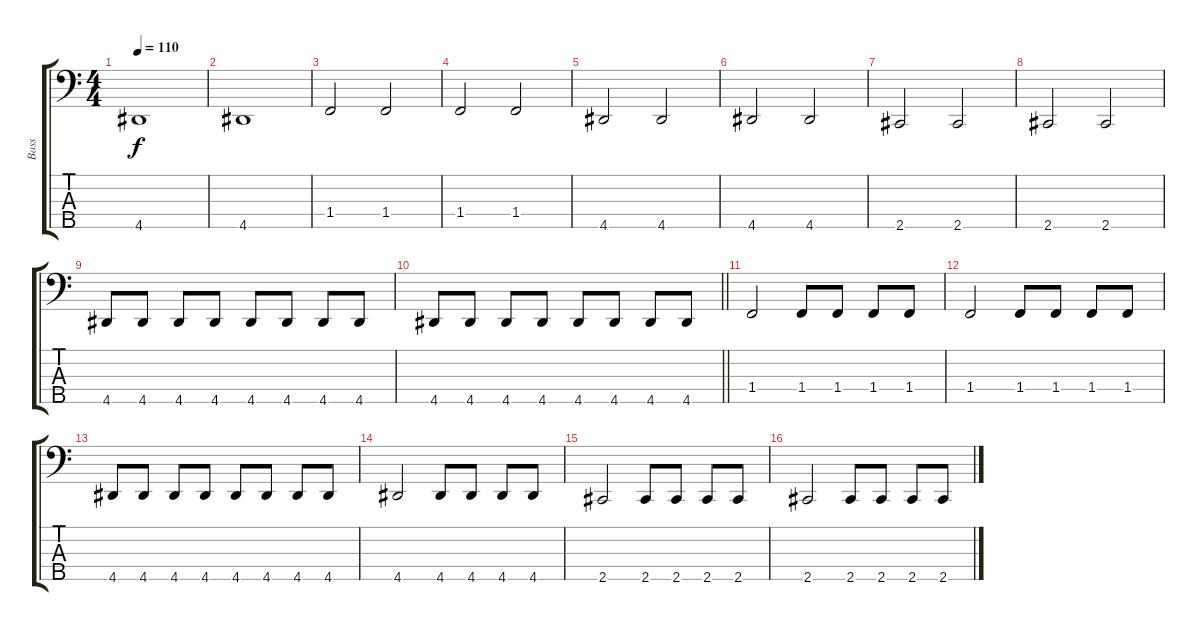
\track ("Bass" "Bass") {instrument electricbassfinger}
\staff {score tabs}
\tuning (G2 D2 A1 E1 B0) {hide}
\ts (4 4)
\tempo 110
\clef f4
\ks c
4.5.1{dy f} |
4.5.1 |
1.4.2 1.4.2 |
1.4.2 1.4.2 |
4.5.2 4.5.2 |
4.5.2 4.5.2 |
2.5.2 2.5.2 |
2.5.2 2.5.2 |
4.5.8 4.5.8 4.5.8 4.5.8 4.5.8 4.5.8 4.5.8 4.5.8 |
\barLineRight lightlight
4.5.8 4.5.8 4.5.8 4.5.8 4.5.8 4.5.8 4.5.8 4.5.8 |
\section ("" "")
1.4.2 1.4.8 1.4.8 1.4.8 1.4.8 |
1.4.2 1.4.8 1.4.8 1.4.8 1.4.8 |
4.5.8 4.5.8 4.5.8 4.5.8 4.5.8 4.5.8 4.5.8 4.5.8 |
4.5.2 4.5.8 4.5.8 4.5.8 4.5.8 |
2.5.2 2.5.8 2.5.8 2.5.8 2.5.8 |
2.5.2 2.5.8 2.5.8 2.5.8 2.5.8
